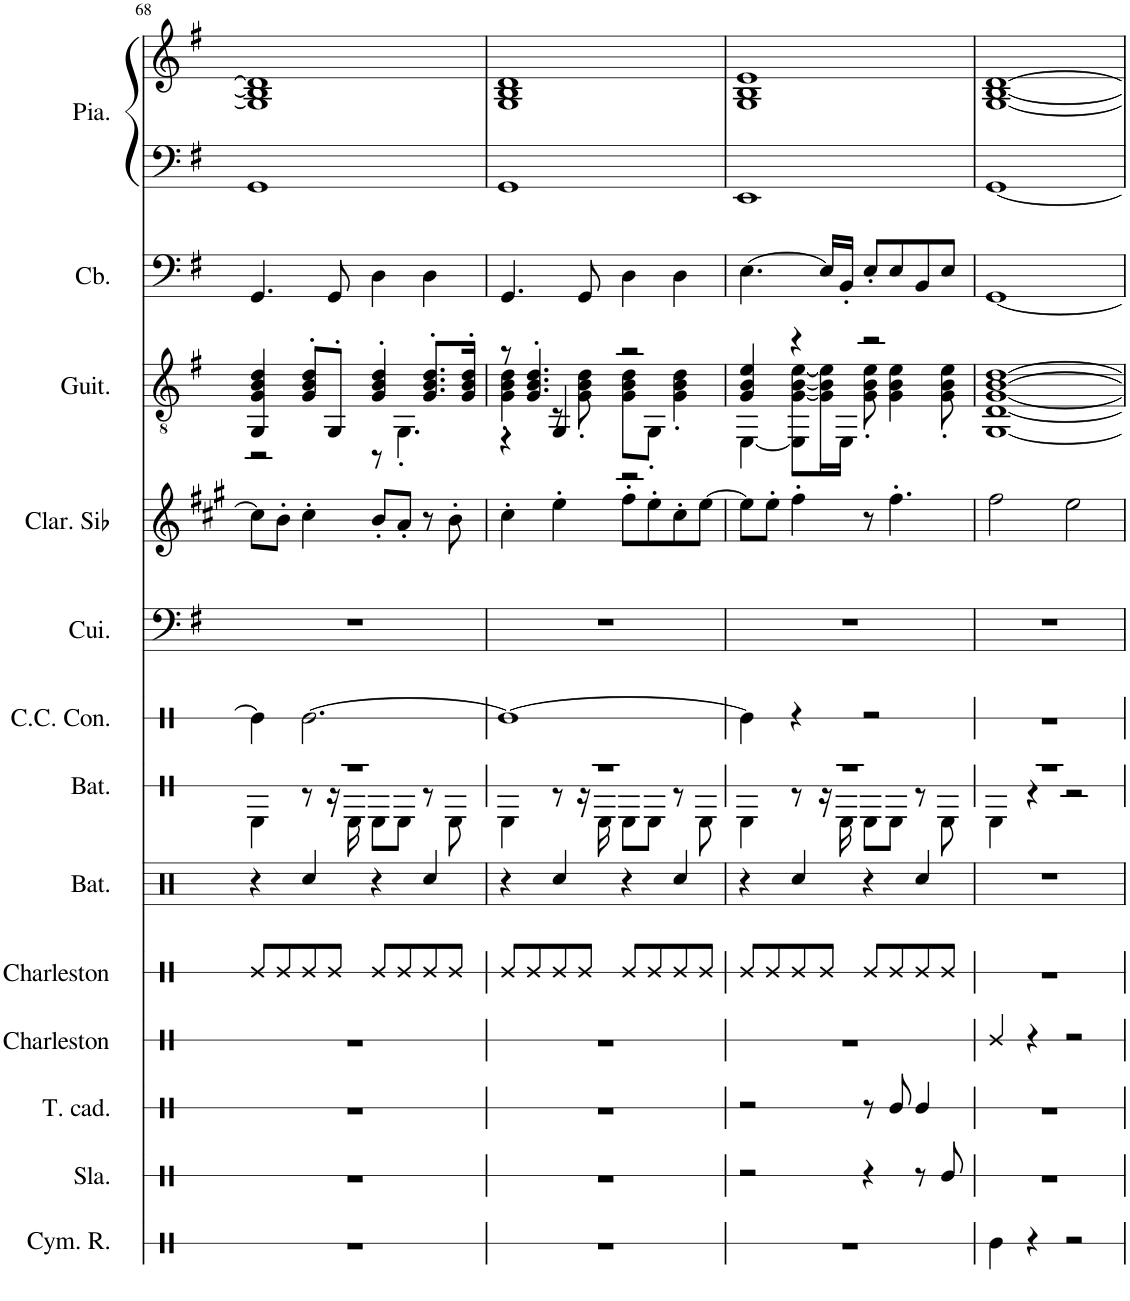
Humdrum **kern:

**kern	**kern	**kern	**kern	**kern	**kern	**kern	**kern	**kern	**kern	**kern	**kern	**kern	**kern
*part13	*part12	*part11	*part10	*part9	*part8	*part7	*part6	*part5	*part4	*part3	*part2	*part1	*part1
*staff14	*staff13	*staff12	*staff11	*staff10	*staff9	*staff8	*staff7	*staff6	*staff5	*staff4	*staff3	*staff2	*staff1
*I"Cymbale ride, RIDE CYMB	*I"Slap, LOW TOM	*I"Tambour sur cadre, MID TOM	*I"Charleston, OPEN HIHAT	*I"Charleston, CLOSED H.H	*I"Batterie, SNARE DRUM	*I"Batterie	*I"Caisse claire de concert, SEASHORE	*I"Cuivres, BRASS 1	*I"Clarinette en Sib	*I"Guitare acoustique, STEEL GTR	*I"Contrebasse, ACOU BASS	*I"Piano, A.PIANO 1	*
*I'Cym. R.	*I'Sla.	*I'T. cad.	*I'Charleston	*I'Charleston	*I'Bat.	*I'Bat.	*I'C.C. Con.	*I'Cui.	*I'Clar. Sib	*I'Guit.	*I'Cb.	*I'Pia.	*
!!LO:PB:g=z
*clefX	*clefX	*clefX	*clefX	*clefX	*clefX	*clefX	*clefX	*clefF4	*clefG2	*clefGv2	*clefF4	*clefG2	*clefF4
*	*	*	*	*	*	*	*	*	*Trd1c2	*	*Trd7c12	*	*
*k[]	*k[]	*k[]	*k[]	*k[]	*k[]	*k[]	*k[f#]	*k[f#]	*k[f#c#g#]	*k[f#]	*k[f#]	*k[f#]	*k[f#]
*M4/4	*M4/4	*M4/4	*M4/4	*M4/4	*M4/4	*M4/4	*M4/4	*M4/4	*M4/4	*M4/4	*M4/4	*M4/4	*M4/4
=68	=68	=68	=68	=68	=68	=68	=68	=68	=68	=68	=68	=68	=68
*	*	*	*	*	*	*^	*	*	*	*^	*	*	*
1r	1r	1r	1r	8Re/L	4r	1r	4RE\	4Re\]	1r	8cc#\L]	4GG/ 4G/ 4B/ 4d/	2r	4.GG/	1GG	1G] 1B] 1d]
.	.	.	.	8Re/	.	.	.	.	.	8b'\J	.	.	.	.	.
.	.	.	.	8Re/	4Rcc/	.	8r	[2.Re\	.	4cc#'\	8G/' 8B/' 8d/'L	.	.	.	.
.	.	.	.	8Re/J	.	.	16r	.	.	.	8GG'/J	.	8GG/	.	.
.	.	.	.	.	.	.	16RE\	.	.	.	.	.	.	.	.
.	.	.	.	8Re/L	4r	.	8RE\L	.	.	8b'/L	4G/' 4B/' 4d/'	8r	4D\	.	.
.	.	.	.	8Re/	.	.	8RE\J	.	.	8a'/J	.	4.GG'\	.	.	.
.	.	.	.	8Re/	4Rcc/	.	8r	.	.	8r	8.G/' 8.B/' 8.d/'L	.	4D\	.	.
.	.	.	.	8Re/J	.	.	8RE\	.	.	8b'\	.	.	.	.	.
.	.	.	.	.	.	.	.	.	.	.	16G/' 16B/' 16d/'Jk	.	.	.	.
=69	=69	=69	=69	=69	=69	=69	=69	=69	=69	=69	=69	=69	=69	=69	=69
*	*	*	*	*	*	*	*	*	*	*	*	*^	*	*	*
1r	1r	1r	1r	8Re/L	4r	1r	4RE\	1Re_	1r	4cc#'\	8r	4G\' 4B\' 4d\'	4r	4.GG/	1GG	1G 1B 1d
.	.	.	.	8Re/	.	.	.	.	.	.	4.G/' 4.B/' 4.d/'	.	.	.	.	.
.	.	.	.	8Re/	4Rcc/	.	8r	.	.	4ee'\	.	8r	4GG/	.	.	.
.	.	.	.	8Re/J	.	.	16r	.	.	.	.	8G\' 8B\' 8d\'	.	8GG/	.	.
.	.	.	.	.	.	.	16RE\	.	.	.	.	.	.	.	.	.
.	.	.	.	8Re/L	4r	.	8RE\L	.	.	8ff#'\L	2r	8G\ 8B\ 8d\L	2r	4D\	.	.
.	.	.	.	8Re/	.	.	8RE\J	.	.	8ee'\	.	8GG'\J	.	.	.	.
.	.	.	.	8Re/	4Rcc/	.	8r	.	.	8cc#'\	.	4G\' 4B\' 4d\'	.	4D\	.	.
.	.	.	.	8Re/J	.	.	8RE\	.	.	[8ee\J	.	.	.	.	.	.
*	*	*	*	*	*	*	*	*	*	*	*	*v	*v	*	*	*
=70	=70	=70	=70	=70	=70	=70	=70	=70	=70	=70	=70	=70	=70	=70	=70
1r	2r	2r	1r	8Re/L	4r	1r	4RE\	4Re\]	1r	8ee\L]	4G/ 4B/ 4e/	[4EE\	[4.E\	1EE	1G 1B 1e
.	.	.	.	8Re/	.	.	.	.	.	8ee'\J	.	.	.	.	.
.	.	.	.	8Re/	4Rcc/	.	8r	4r	.	4ff#'\	4r	8EE\] [8G\ [8B\ [8e\L	.	.	.
.	.	.	.	8Re/J	.	.	16r	.	.	.	.	16G\] 16B\] 16e\]L	16E/LL]	.	.
.	.	.	.	.	.	.	16RE\	.	.	.	.	16EE\JJ	16BB'/JJ	.	.
.	4r	8r	.	8Re/L	4r	.	8RE\L	2r	.	8r	2r	8G\' 8B\' 8e\'	8E'/L	.	.
.	.	8Re/	.	8Re/	.	.	8RE\J	.	.	4.ff#'\	.	4G\ 4B\ 4e\	8E/	.	.
.	8r	4Re/	.	8Re/	4Rcc/	.	8r	.	.	.	.	.	8BB/	.	.
.	8Re/	.	.	8Re/J	.	.	8RE\	.	.	.	.	8G\' 8B\' 8e\'	8E/J	.	.
*	*	*	*	*	*	*	*	*	*	*	*v	*v	*	*	*
=71	=71	=71	=71	=71	=71	=71	=71	=71	=71	=71	=71	=71	=71	=71
4Re\	1r	1r	4Re/	1r	1r	1r	4RE\	1r	1r	2ff#\	[1GG [1D [1G [1B [1d	[1GG	[1GG	[1G [1B [1d
4r	.	.	4r	.	.	.	4r	.	.	.	.	.	.	.
2r	.	.	2r	.	.	.	2r	.	.	2ee\	.	.	.	.
*	*	*	*	*	*	*v	*v	*	*	*	*	*	*	*
=	=	=	=	=	=	=	=	=	=	=	=	=	=
*-	*-	*-	*-	*-	*-	*-	*-	*-	*-	*-	*-	*-	*-
